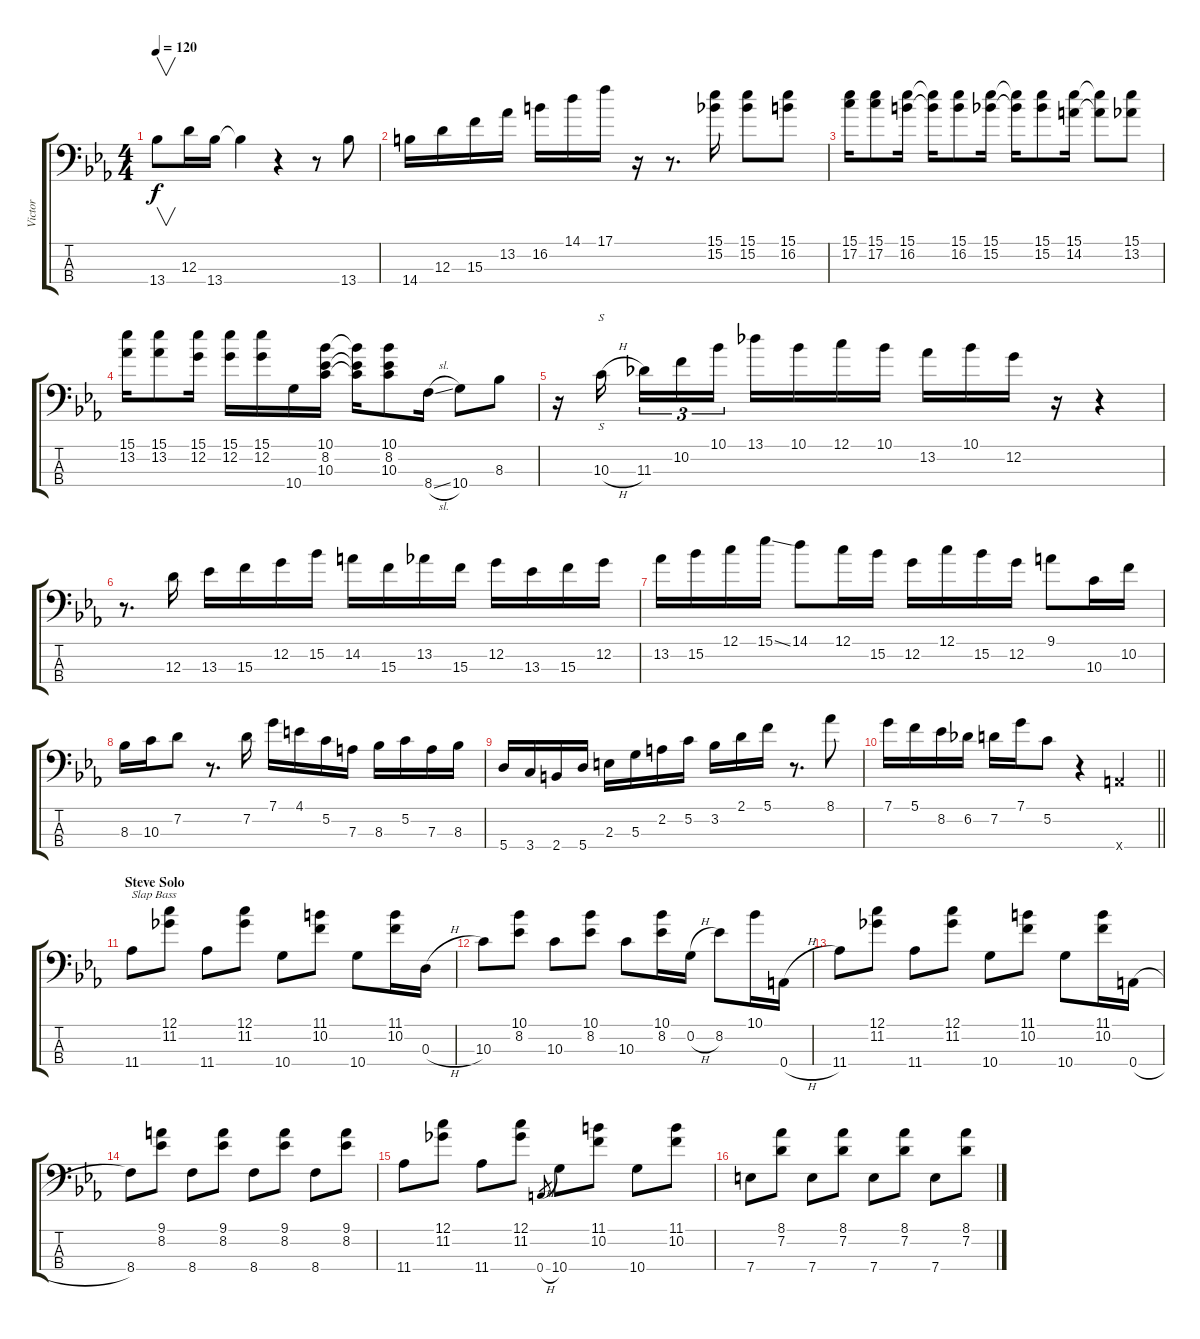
\track ("Victor" "Victor") {instrument electricbassfinger}
\staff {score tabs}
\tuning (C3 G2 D2 A1) {hide}
\ts (4 4)
\tempo 120
\clef f4
\ks eb
13.4.8{v dy f} 12.3.16 13.4.16 13.4{t}.4 r.4 r.8 13.4.8 |
14.4.16 12.3.16 15.3.16 13.2.16 16.2.16 14.1.16 17.1.16 r.16 r.8{d} (15.1 15.2).16 (15.1 15.2).8 (15.1 16.2).8 |
(15.1 17.2).16 (15.1 17.2).8 (15.1 16.2).16 (15.1{t} 16.2{t}).16 (15.1 16.2).8 (15.1 15.2).16 (15.1{t} 15.2{t}).16 (15.1 15.2).8 (15.1 14.2).16 (15.1{t} 14.2{t}).8 (15.1 13.2).8 |
(15.1 13.2).16 (15.1 13.2).8 (15.1 12.2).16 (15.1 12.2).16 (15.1 12.2).16 10.4.16 (10.1 8.2 10.3).16 (10.1{t} 8.2{t} 10.3{t}).16 (10.1 8.2 10.3).8 8.4{sl}.16 10.4.8 8.3.8 |
r.16 10.3{h}.16{s instrument slapbass2 beam splitsecondary} 11.3.16{tu (3 2)} 10.2.16{tu (3 2)} 10.1.16{tu (3 2)} 13.1.16{instrument electricbassfinger} 10.1.16 12.1.16 10.1.16 13.2.16 10.1.16 12.2.16 r.16 r.4 |
r.8{d} 12.3.16 13.3.16 15.3.16 12.2.16 15.2.16 14.2.16 15.3.16 13.2.16 15.3.16 12.2.16 13.3.16 15.3.16 12.2.16 |
13.2.16 15.2.16 12.1.16 15.1{ss}.16 14.1.8 12.1.16 15.2.16 12.2.16 12.1.16 15.2.16 12.2.16 9.1.8 10.3.16 10.2.16 |
8.3.16 10.3.16 7.2.8 r.8{d} 7.2.16 7.1.16 4.1.16 5.2.16 7.3.16 8.3.16 5.2.16 7.3.16 8.3.16 |
5.4.16 3.4.16 2.4.16 5.4.16 2.3.16 5.3.16 2.2.16 5.2.16 3.2.16 2.1.16 5.1.16 r.8{d} 8.1.8 |
\barLineRight lightlight
7.1.16 5.1.16 8.2.16 6.2.16 7.2.16 7.1.16 5.2.8 r.4 0.4{x}.4 |
\section ("" "Steve Solo")
11.4.8{txt "Slap Bass" volume 10 instrument slapbass2} (12.1 11.2).8 11.4.8 (12.1 11.2).8 10.4.8 (11.1 10.2).8 10.4.8 (11.1 10.2).16 0.3{h}.16 |
10.3.8 (10.1 8.2).8 10.3.8 (10.1 8.2).8 10.3.8 (10.1 8.2).16 0.2{h}.16 8.2.8 10.1.16 0.4{h}.16 |
11.4.8 (12.1 11.2).8 11.4.8 (12.1 11.2).8 10.4.8 (11.1 10.2).8 10.4.8 (11.1 10.2).16 0.4{h}.16 |
8.4.8 (9.1 8.2).8 8.4.8 (9.1 8.2).8 8.4.8 (9.1 8.2).8 8.4.8 (9.1 8.2).8 |
11.4.8 (12.1 11.2).8 11.4.8 (12.1 11.2).8 0.4{h}.8{gr} 10.4.8 (11.1 10.2).8 10.4.8 (11.1 10.2).8 |
7.4.8 (8.1 7.2).8 7.4.8 (8.1 7.2).8 7.4.8 (8.1 7.2).8 7.4.8 (8.1 7.2).8
